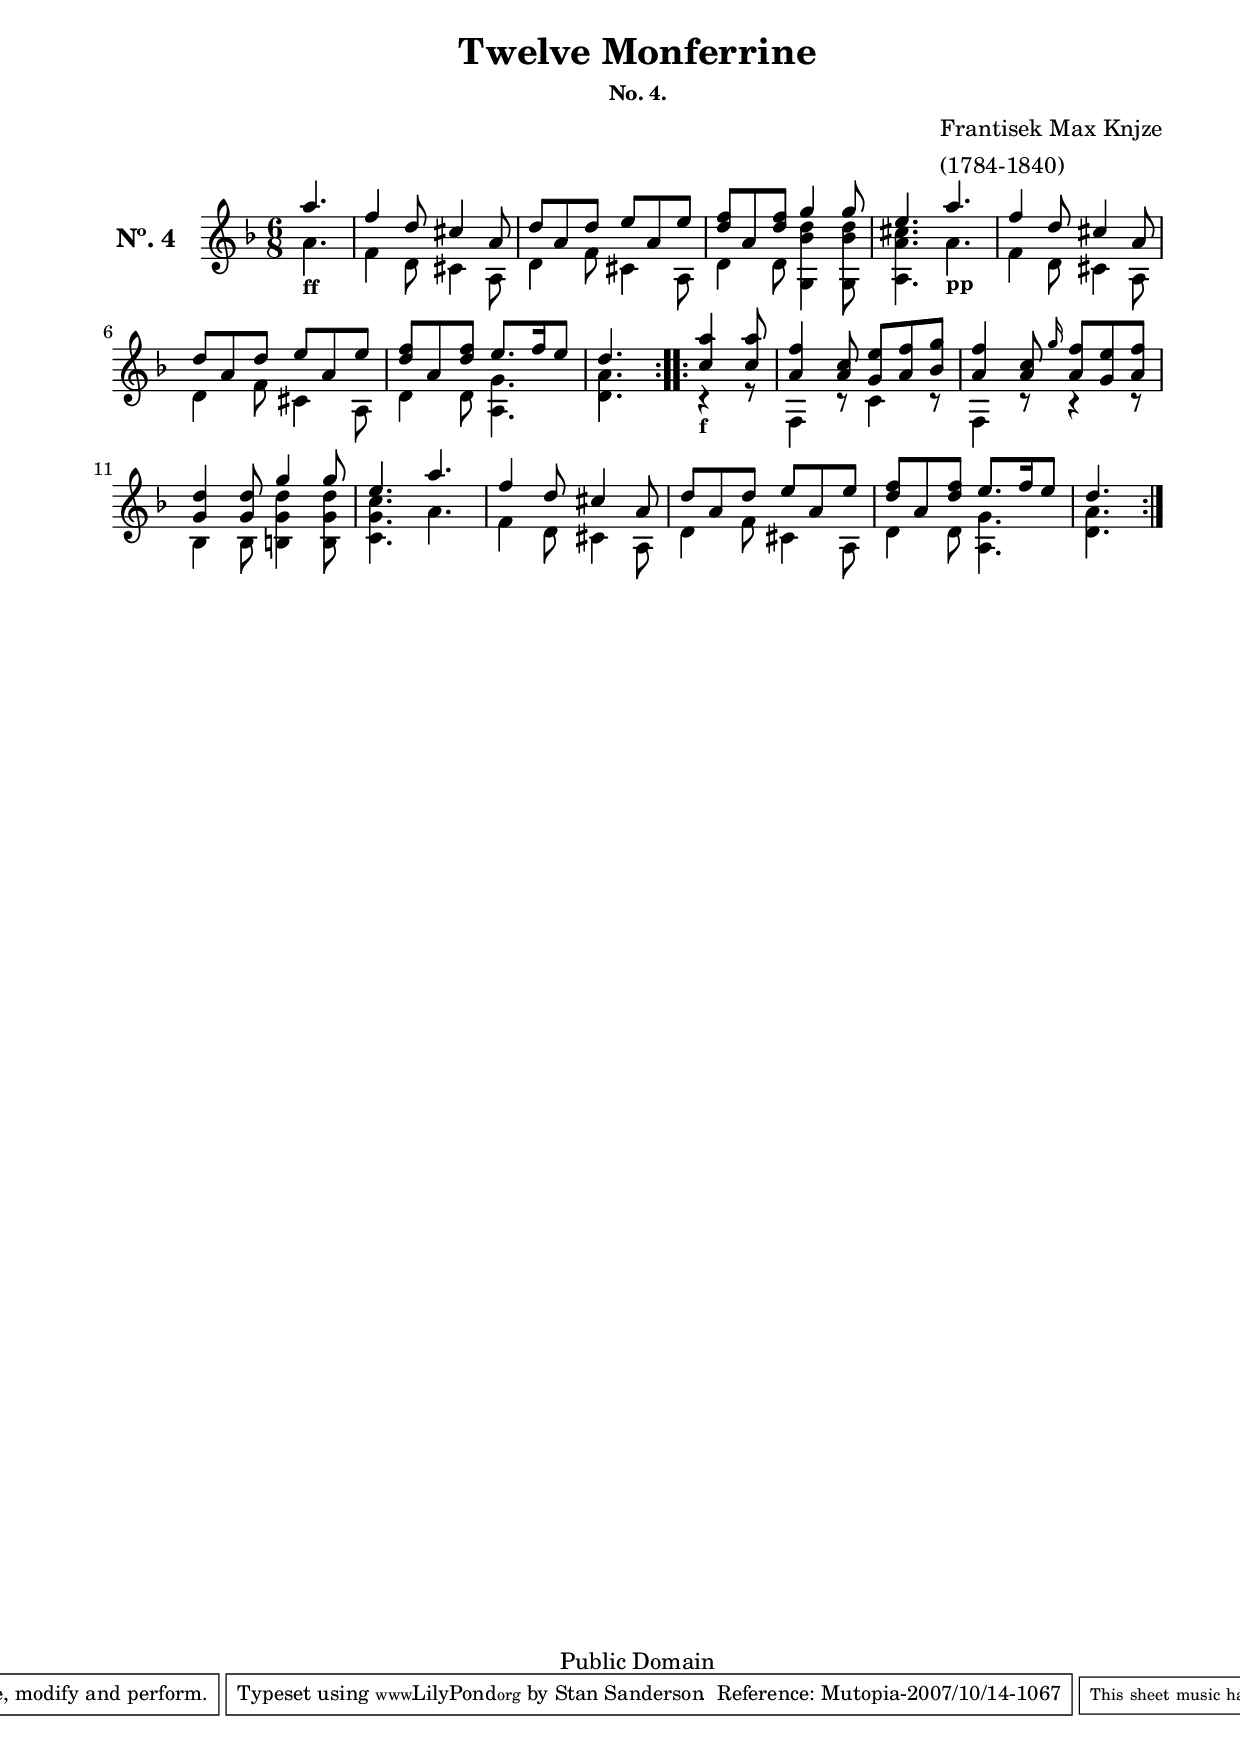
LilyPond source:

% Created on Mon Sep 24 2007
\version "2.11.33"
%#(set-global-staff-size 17)
\include "english.ly"
 
\paper {
	%#(set-paper-size "a4")
	%#(set-paper-size "letter")
	left-margin = 0.75 \in
	line-width = 7.0 \in
	between-system-padding = #2.0
	between-system-space = #2.0
	ragged-last-bottom = ##f
	ragged-bottom = ##t
}


\header {
	title = "Twelve Monferrine"
	subsubtitle = "No. 4."
	composer = \markup {
		\column {"Frantisek Max Knjze" "(1784-1840)"}
			}
% MUTOPIA
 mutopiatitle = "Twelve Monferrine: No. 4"
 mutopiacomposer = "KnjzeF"
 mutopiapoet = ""
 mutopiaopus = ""
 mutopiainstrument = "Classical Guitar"
 date = "unk"
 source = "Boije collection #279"
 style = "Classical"
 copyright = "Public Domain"
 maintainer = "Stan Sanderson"
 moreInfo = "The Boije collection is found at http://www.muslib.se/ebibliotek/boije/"
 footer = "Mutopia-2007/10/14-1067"
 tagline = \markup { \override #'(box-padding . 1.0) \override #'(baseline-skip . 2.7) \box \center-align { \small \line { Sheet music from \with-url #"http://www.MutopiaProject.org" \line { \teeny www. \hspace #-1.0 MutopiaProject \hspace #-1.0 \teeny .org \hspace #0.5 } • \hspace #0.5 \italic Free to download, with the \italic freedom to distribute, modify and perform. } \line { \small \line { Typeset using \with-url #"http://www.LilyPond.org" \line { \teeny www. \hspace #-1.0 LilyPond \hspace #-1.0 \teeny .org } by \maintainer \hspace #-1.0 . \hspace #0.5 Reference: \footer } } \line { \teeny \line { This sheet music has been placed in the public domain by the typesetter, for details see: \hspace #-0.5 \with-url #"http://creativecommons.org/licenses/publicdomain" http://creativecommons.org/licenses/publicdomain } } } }
}

%% Source
%% Boije collection # 279
%% http://www.muslib.se/ebibliotek/boije/
%%
%% Praga presso Marco Berra.
%% Fra. Max Knjze (also spelled Kniže) was born
%% 7 Sep 1784 in Dralielcice, near Beroun, Bohmen. 
%% He died 23 Jul 1840 in Prague, Czechoslovakia.
%% He was a guitarist, composer and conductor.
%%



%%%% shortcuts
%  fingering orientations
	sfol = \set fingeringOrientations = #'(left)
	sfor = \set fingeringOrientations = #'(right)
	sfod = \set fingeringOrientations = #'(down)
	sfou = \set fingeringOrientations = #'(up)

%  string number orientations
	ssnol =  \set stringNumberOrientations = #'(left)  %(down right up)
	ssnou =  \set stringNumberOrientations = #'(up)
	ssnod =  \set stringNumberOrientations = #'(down)
	ssnor =  \set stringNumberOrientations = #'(right)

%  position indicators
	II = \markup {\smaller "II"}
	IIa = \markup {\smaller \hspace #2.0 \bold "CII"}
	III = \markup {\smaller  "III"}
	IV = \markup {\smaller  "IV"}
	V = \markup {\smaller  "V"}
	VII = \markup {\smaller  "VII"}
	VIII = \markup {\smaller  "VIII"}
%% (alternates A)
	loc = \markup{\smaller"loco."}
	bpos = \markup{\smaller"2 pos:"}
	cpos = \markup{\smaller"3 pos:"}
	dpos = \markup{\smaller"4 pos:"}
	epos = \markup{\smaller"5 pos:"}
	gpos = \markup{\smaller"7 pos:"}
	ipos = \markup{\smaller"9 pos:"}
	eposd = \markup{\smaller\column{"5 pos:" "dol:"}}
	
%% dynamics per original
pP = \markup { \smaller \bold "pp"}
P = \markup { \smaller \bold "p"}
mF = \markup { \smaller \bold "mf"}
F = \markup { \smaller \bold "f"}
fF = \markup { \smaller \bold "ff"}
sF = \markup { \smaller \bold "sf"} 

% miscellaneous and reminders
	harm = \once \override NoteHead #'style = #'harmonic 
	octavado = \markup { \smaller \italic "arm. 12" }
	octavados= \markup {\smaller\italic\column {"arm." "12" }}
	%\mark \markup {\smaller \smaller \musicglyph #"scripts.segno"}
	%\markup {\smaller \vcenter "to" \hspace #0.7 \smaller \vcenter \musicglyph #"scripts.coda"}
	% \arpeggioUp \arpeggio
	%segn = \markup { \smaller \vcenter "to" \hspace #0.7 \vcenter \smaller \musicglyph #"scripts.segno" }

%% End shortcuts




upper = {
	\set Staff.instrumentName=\markup{\larger\bold "Nº. 4  "}
	\relative c''{
%% Note: vertically align volta brackets-  #5 is default
%%		\override Staff.VoltaBracket #'minimum-space = #5.5

	\repeat volta 2 {
		\partial 8*3	
		a'4. |
		f4 d8 cs4 a8 |
		d a d e a, e' |
		<f d> a, <f' d> g4 g8 |
		e4. a
		f4 d8 cs4 a8 |
		d a d e a, e' |
		<f d> a, <f' d> e8. f16 e8 |
		d4.
		}
	\repeat volta 2 {
		\partial 8*3
		<a' c,>4 <a c,>8 |
		<f a,>4 <c a>8 <e g,> <f a,> <g bf,> |
		<f a,>4 <c a>8 \grace {g'16} <f a,>8 <e g,> <f a,> |
		<d g,>4 <d g,>8 g4 g8 |
		e4. a |
		f4 d8 cs4 a8 |
		d a d e a, e' | 
		<f d> a, <f' d> e8. f16 e8 |
		d4.
		
		}
	
		
	}
}		

middle = {
	\relative c'' {
		\override Staff.NoteCollision 
		#'merge-differently-headed = ##t
%% middle voice can interfere... use the following
%		\override Stem #'length-fraction = #0.4
	\repeat volta 2 {
		\partial 8*4
		s8 \grace s16 
		\stemDown s8*3 |
		s2.*5 |
		\grace s8 s2.
		\grace s8 s2.
		s4.
		}
	\repeat volta 2 {
		\partial 8*3
		s4.
		s2.*3
	}
	}
}

lower = {
	\relative c' { 
		\override Staff.NoteCollision 
		#'merge-differently-headed = ##t
	\repeat volta 2 {
		\partial 8*3
		a'4._\fF
		f4 d8 cs4 a8 |
		d4 f8 cs4 a8 |
		d4 d8 <d' bf g,>4 <d bf g,>8 |
		<cs a a,>4. a_\pP |
		f4 d8 cs4 a8 |
		d4 f8 cs4 a8 |
		d4 d8 <g a,>4. |
		<a d,>		
		
		}
	\repeat volta 2 {
		\partial 8*3
		r4_\F r8 |
		f,4 r8 c'4 r8 |
		f,4 r8 r4 r8 |
		bf4 bf8 <d' g, b,>4 <d g, b,>8 |
		<c g c,>4. a |
		f4 d8 cs4 a8 |
		d4 f8 cs4 a8 |
		d4 d8 <g a,>4. |
		<a d,>

	}
	}
}	

staffClassicalGuitarD = \new Staff 

%%%  this moves the fingering closer to the note than default
		\with { 
			\override Fingering #'padding = #0.2 
		}
			{
			\time 6/8
			\key f \major
%			\tempo 4 = 72
%			\set Staff.instrumentName=\markup{\smaller\column{"Classical" "Guitar."}}
			\set Staff.midiInstrument="acoustic guitar (nylon)"
		%	\transposition c,
	<<
		\override Staff.NoteCollision 
		#'merge-differently-headed = ##t
			\new Voice = A { \voiceOne  \upper }
%			\new Voice = B { \voiceTwo  \middle }
			\new Voice = C { \voiceFour  \lower }
	>>
%		\bar "|."  %% End the piece if no repeat at end
}

\score { 
	\staffClassicalGuitarD
	}

		
\layout  {
		 \context { \Voice
%%% provides thicker glissando and moves closer to notes
			 \override Glissando #'thickness = #3
			 \override Glissando #'gap = #0.05

%%% adjust fingering size, distance from note
			\override Fingering #'font-size = #-6
			\override Fingering #'padding = #0.3
		 	}
	\context { \Score
			\override MetronomeMark #'extra-offset = #'(-9 . 0)
			\override MetronomeMark #'padding = #'3
			}
		
}		

\score {
	\unfoldRepeats
	\staffClassicalGuitarD
	  \midi {
	    \context {
	      \Score
      tempoWholesPerMinute = #(ly:make-moment 120 4)
      }
    }
}
